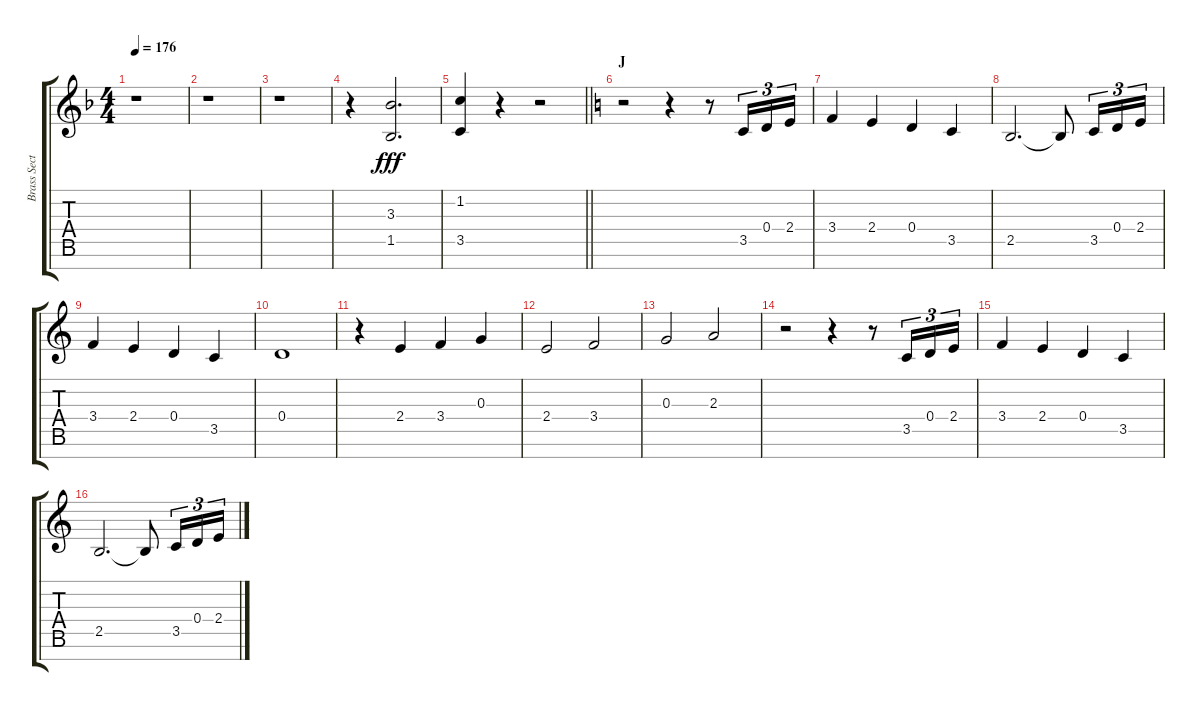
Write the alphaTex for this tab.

\track ("Brass Section I" "Brass Sect") {instrument brasssection}
\staff {score tabs}
\tuning (E5 B4 G4 D4 A3 E3 B2) {hide}
\ts (4 4)
\tempo 176
\clef g2
\ks f
r.1{dy fff} |
r.1 |
r.1 |
r.4 (3.3 1.5).2{d} |
\barLineRight lightlight
(1.2 3.5).4 r.4 r.2 |
\section ("" "J")
\ks c
r.2 r.4 r.8 3.5.16{tu (3 2)} 0.4.16{tu (3 2)} 2.4.16{tu (3 2)} |
3.4.4 2.4.4 0.4.4 3.5.4 |
2.5.2{d} 2.5{t}.8 3.5.16{tu (3 2)} 0.4.16{tu (3 2)} 2.4.16{tu (3 2)} |
3.4.4 2.4.4 0.4.4 3.5.4 |
0.4.1 |
r.4 2.4.4 3.4.4 0.3.4 |
2.4.2 3.4.2 |
0.3.2 2.3.2 |
r.2 r.4 r.8 3.5.16{tu (3 2)} 0.4.16{tu (3 2)} 2.4.16{tu (3 2)} |
3.4.4 2.4.4 0.4.4 3.5.4 |
2.5.2{d} 2.5{t}.8 3.5.16{tu (3 2)} 0.4.16{tu (3 2)} 2.4.16{tu (3 2)}
